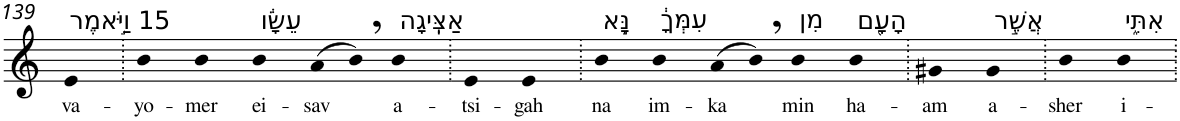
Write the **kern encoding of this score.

**kern	**text
*part1	*part1
*staff1	*staff1
*I"Piano	*
*I'Pno	*
!!LO:PB:g=z
*clefG2	*
*k[]	*
=139	=139
!LO:TX:a:t=15 וַיֹּ֣אמֶר	!
!	!LO:LY:b
4e	va-
=140.	=140.
!	!LO:LY:b
4b	-yo-
!	!LO:LY:b
4b	-mer
!LO:TX:a:t=עֵשָׂ֔ו	!
!	!LO:LY:b
4b	ei-
!	!LO:LY:b
(>8a	-sav
8b,)	.
!LO:TX:a:t=אַצִּֽיגָה	!
!	!LO:LY:b
4b	a-
=141.	=141.
!	!LO:LY:b
4e	-tsi-
!	!LO:LY:b
4e	-gah
=142.	=142.
!LO:TX:a:t=נָּ֣א	!
!	!LO:LY:b
4b	na
!LO:TX:a:t=עִמְּךָ֔	!
!	!LO:LY:b
4b	im-
!	!LO:LY:b
(>8a	-ka
8b,)	.
!LO:TX:a:t=מִן	!
!	!LO:LY:b
4b	min
!LO:TX:a:t=הָעָ֖ם	!
!	!LO:LY:b
4b	ha-
=143.	=143.
!	!LO:LY:b
4g#X	-am
!LO:TX:a:t=אֲשֶׁ֣ר	!
!	!LO:LY:b
4g#	a-
=144.	=144.
!	!LO:LY:b
4b	-sher
!LO:TX:a:t=אִתִּ֑י	!
!	!LO:LY:b
4b	i-
=.	=.
*-	*-
